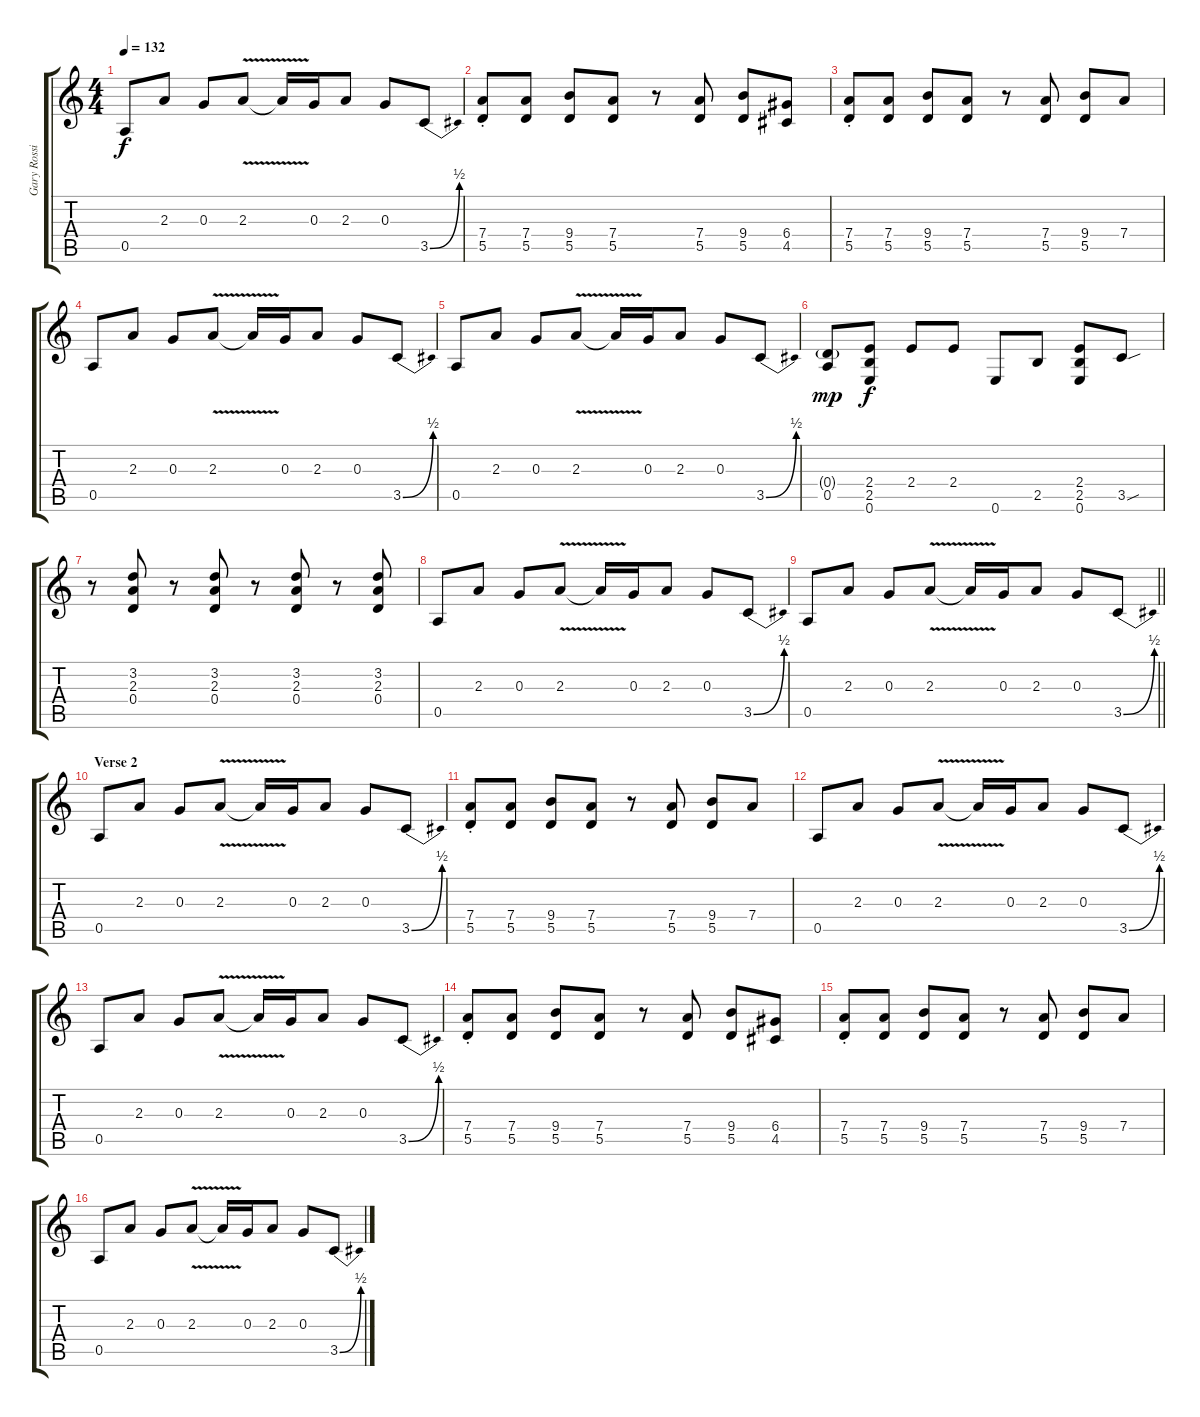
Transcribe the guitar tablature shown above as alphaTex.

\track ("Gary Rossington" "Gary Rossi") {instrument overdrivenguitar}
\staff {score tabs}
\tuning (E4 B3 G3 D3 A2 E2) {hide}
\ts (4 4)
\tempo 132
\clef g2
\ks c
0.5.8{dy f} 2.3.8 0.3.8 2.3{v}.8 2.3{t}.16 0.3.16 2.3.8 0.3.8 3.5{be (bend 0 0 60 2)}.8 |
(7.4{st} 5.5{st}).8 (7.4 5.5).8 (9.4 5.5).8 (7.4 5.5).8 r.8 (7.4 5.5).8 (9.4 5.5).8 (6.4 4.5).8 |
(7.4{st} 5.5{st}).8 (7.4 5.5).8 (9.4 5.5).8 (7.4 5.5).8 r.8 (7.4 5.5).8 (9.4 5.5).8 7.4.8 |
0.5.8 2.3.8 0.3.8 2.3{v}.8 2.3{t}.16 0.3.16 2.3.8 0.3.8 3.5{be (bend 0 0 60 2)}.8 |
0.5.8 2.3.8 0.3.8 2.3{v}.8 2.3{t}.16 0.3.16 2.3.8 0.3.8 3.5{be (bend 0 0 60 2)}.8 |
(0.4{g} 0.5).8{dy mp} (2.4 2.5 0.6).8{dy f} 2.4.8 2.4.8 0.6.8 2.5.8 (2.4 2.5 0.6).8 3.5{sou}.8 |
r.8 (3.2 2.3 0.4).8 r.8 (3.2 2.3 0.4).8 r.8 (3.2 2.3 0.4).8 r.8 (3.2 2.3 0.4).8 |
0.5.8 2.3.8 0.3.8 2.3{v}.8 2.3{t}.16 0.3.16 2.3.8 0.3.8 3.5{be (bend 0 0 60 2)}.8 |
\barLineRight lightlight
0.5.8 2.3.8 0.3.8 2.3{v}.8 2.3{t}.16 0.3.16 2.3.8 0.3.8 3.5{be (bend 0 0 60 2)}.8 |
\section ("" "Verse 2")
0.5.8 2.3.8 0.3.8 2.3{v}.8 2.3{t}.16 0.3.16 2.3.8 0.3.8 3.5{be (bend 0 0 60 2)}.8 |
(7.4{st} 5.5{st}).8 (7.4 5.5).8 (9.4 5.5).8 (7.4 5.5).8 r.8 (7.4 5.5).8 (9.4 5.5).8 7.4.8 |
0.5.8 2.3.8 0.3.8 2.3{v}.8 2.3{t}.16 0.3.16 2.3.8 0.3.8 3.5{be (bend 0 0 60 2)}.8 |
0.5.8 2.3.8 0.3.8 2.3{v}.8 2.3{t}.16 0.3.16 2.3.8 0.3.8 3.5{be (bend 0 0 60 2)}.8 |
(7.4{st} 5.5{st}).8 (7.4 5.5).8 (9.4 5.5).8 (7.4 5.5).8 r.8 (7.4 5.5).8 (9.4 5.5).8 (6.4 4.5).8 |
(7.4{st} 5.5{st}).8 (7.4 5.5).8 (9.4 5.5).8 (7.4 5.5).8 r.8 (7.4 5.5).8 (9.4 5.5).8 7.4.8 |
0.5.8 2.3.8 0.3.8 2.3{v}.8 2.3{t}.16 0.3.16 2.3.8 0.3.8 3.5{be (bend 0 0 60 2)}.8
